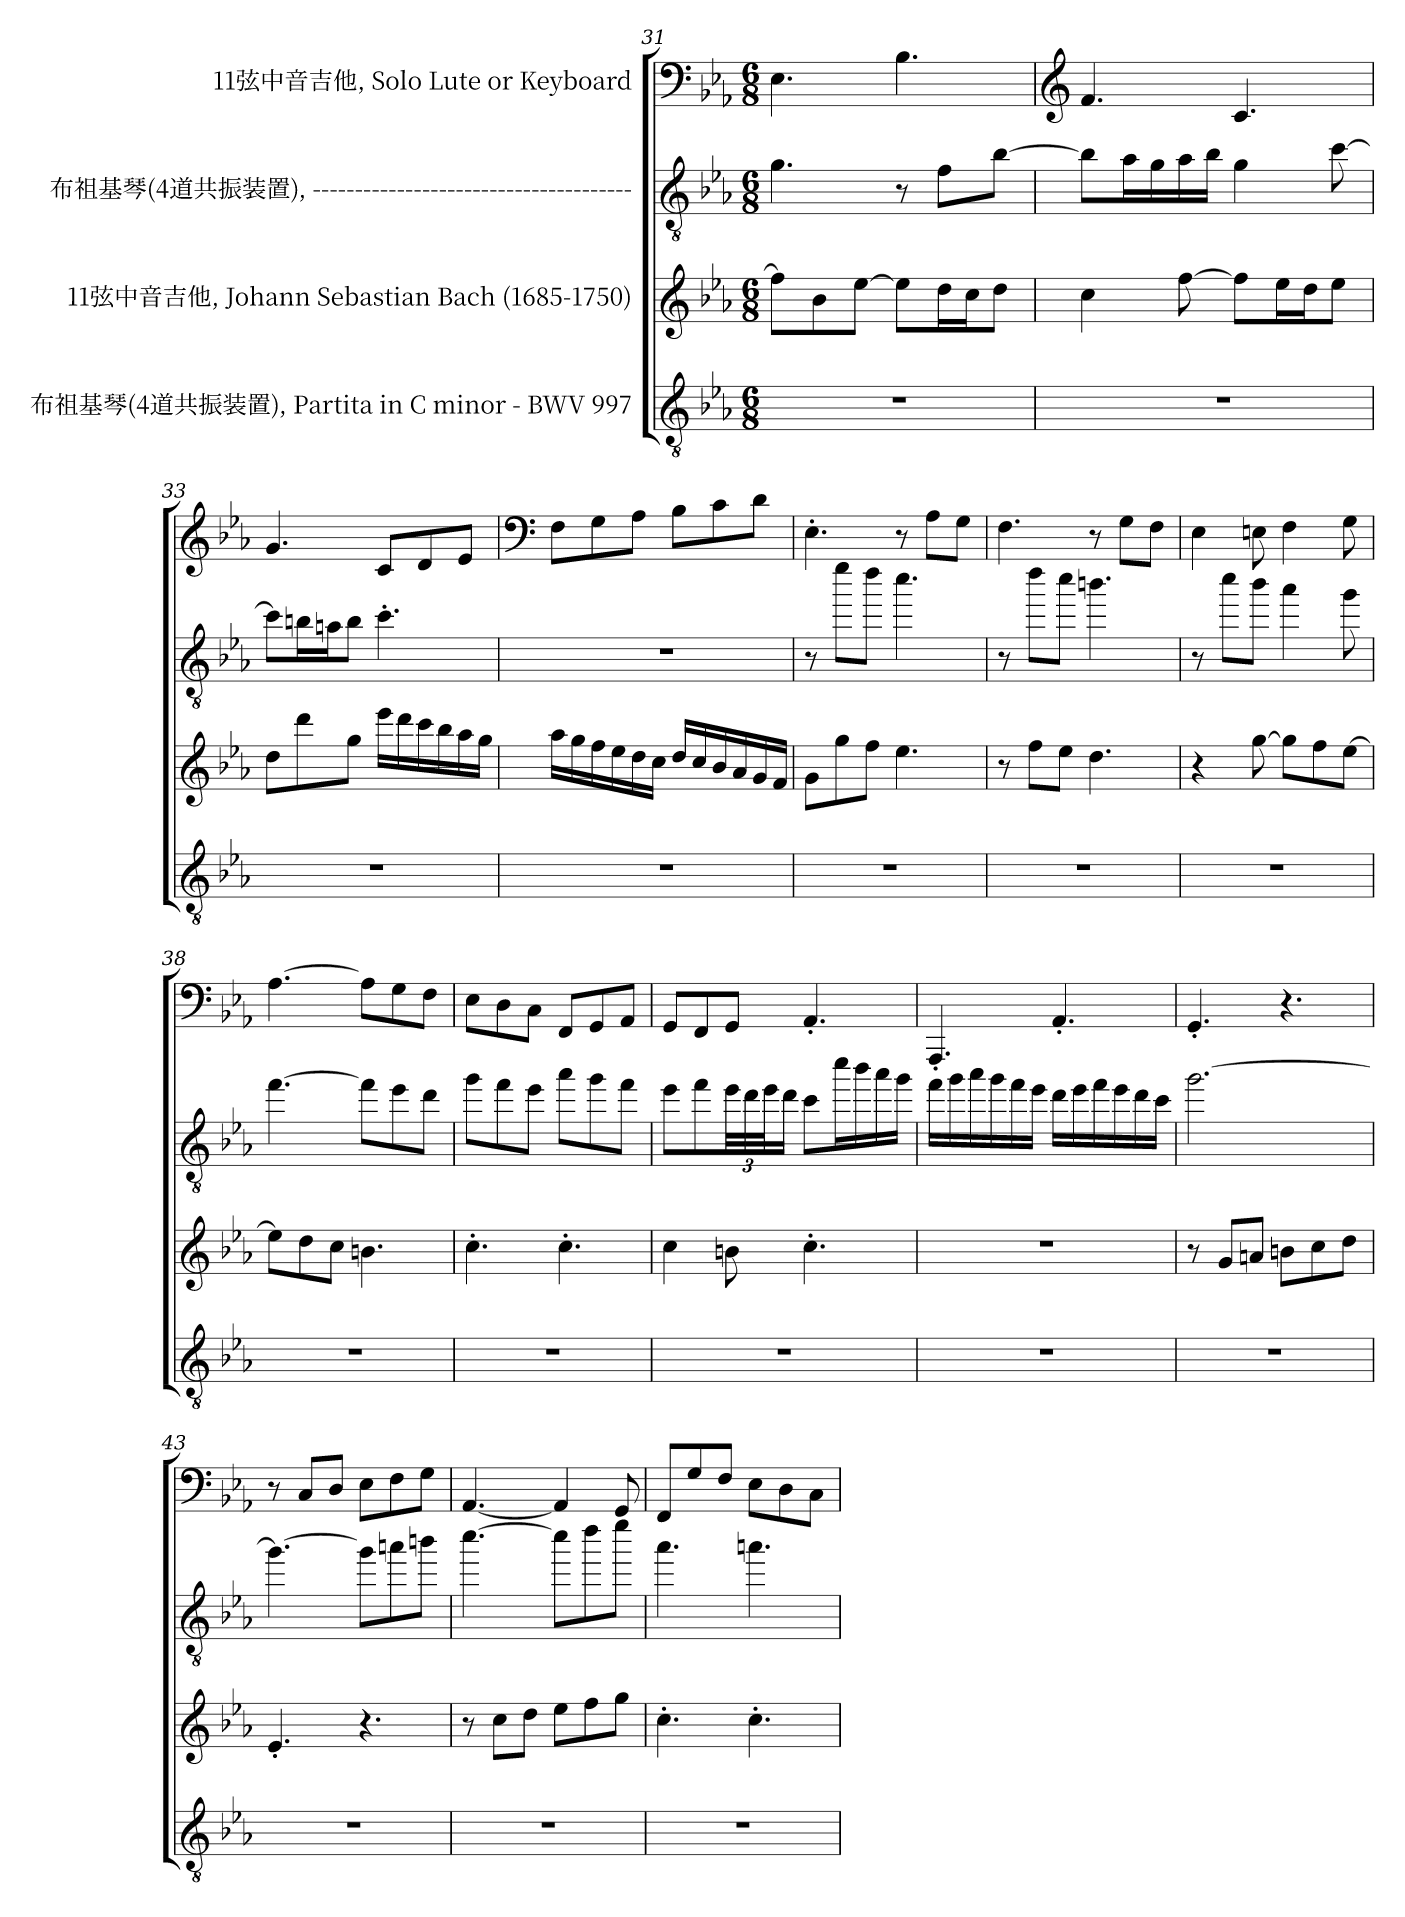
**kern	**kern	**kern	**kern
*part4	*part3	*part2	*part1
*staff4	*staff3	*staff2	*staff1
*I"布祖基琴(4道共振装置), Partita in C minor - BWV 997	*I"11弦中音吉他, Johann Sebastian Bach  (1685-1750)	*I"布祖基琴(4道共振装置), --------------------------------------	*I"11弦中音吉他, Solo Lute or Keyboard
!!LO:PB:g=z
*clefGv2	*clefG2	*clefGv2	*clefF4
*k[b-e-a-]	*k[b-e-a-]	*k[b-e-a-]	*k[b-e-a-]
*M6/8	*M6/8	*M6/8	*M6/8
=31	=31	=31	=31
2.r	8ff\L]	4.g\	4.E-\
.	8b-\	.	.
.	[8ee-\J	.	.
.	8ee-\L]	8r	4.B-\
.	16dd\L	8f\L	.
.	16cc\J	.	.
.	8dd\J	[8b-\J	.
=32	=32	=32	=32
*	*	*	*clefG2
2.r	4cc\	8b-\L]	4.f/
.	.	16a-\L	.
.	.	16g\	.
.	[8ff\	16a-\	.
.	.	16b-\JJ	.
.	8ff\L]	4g\	4.c/
.	16ee-\L	.	.
.	16dd\J	.	.
.	8ee-\J	[8cc\	.
=33	=33	=33	=33
2.r	8dd\L	8cc\L]	4.g/
.	8ddd\	16bn\L	.
.	.	16an\J	.
.	8gg\J	8b\J	.
.	16eee-\LL	4.cc'\	8c/L
.	16ddd\	.	.
.	16ccc\	.	8d/
.	16bb-\	.	.
.	16aa-\	.	8e-/J
.	16gg\JJ	.	.
!!LO:LB:g=z
=34	=34	=34	=34
*	*	*	*clefF4
2.r	16aa-\LL	2.r	8F\L
.	16gg\	.	.
.	16ff\	.	8G\
.	16ee-\	.	.
.	16dd\	.	8A-\J
.	16cc\JJ	.	.
.	16dd/LL	.	8B-\L
.	16cc/	.	.
.	16b-/	.	8c\
.	16a-/	.	.
.	16g/	.	8d\J
.	16f/JJ	.	.
=35	=35	=35	=35
2.r	8g\L	8r	4.E-'\
.	8gg\	8eee-\L	.
.	8ff\J	8ddd\J	.
.	4.ee-\	4.ccc\	8r
.	.	.	8A-\L
.	.	.	8G\J
=36	=36	=36	=36
2.r	8r	8r	4.F\
.	8ff\L	8ddd\L	.
.	8ee-\J	8ccc\J	.
.	4.dd\	4.bbn\	8r
.	.	.	8G\L
.	.	.	8F\J
=37	=37	=37	=37
2.r	4r	8r	4E-\
.	.	8ccc\L	.
.	[8gg\	8bb-\J	8En\
.	8gg\L]	4aa-\	4F\
.	8ff\	.	.
.	[8ee-\J	8gg\	8G\
!!LO:LB:g=z
=38	=38	=38	=38
2.r	8ee-\L]	[4.ff\	[4.A-\
.	8dd\	.	.
.	8cc\J	.	.
.	4.bn\	8ff\L]	8A-\L]
.	.	8ee-\	8G\
.	.	8dd\J	8F\J
=39	=39	=39	=39
2.r	4.cc'\	8gg\L	8E-\L
.	.	8ff\	8D\
.	.	8ee-\J	8C\J
.	4.cc'\	8aa-\L	8FF/L
.	.	8gg\	8GG/
.	.	8ff\J	8AA-/J
=40	=40	=40	=40
2.r	4cc\	8ee-\L	8GG/L
.	.	8ff\	8FF/
*	*	*Xbrackettup	*
.	8bn\	48ee-\LL	8GG/J
.	.	48dd\	.
.	.	48ee-\J	.
.	.	16dd\JJ	.
.	4.cc'\	8cc\L	4.AA-'/
.	.	16ccc\L	.
.	.	16bb-\	.
.	.	16aa-\	.
.	.	16gg\JJ	.
!!LO:PB:g=z
=41	=41	=41	=41
2.r	2.r	16ff\LL	4.AAA-'/
.	.	16gg\	.
.	.	16aa-\	.
.	.	16gg\	.
.	.	16ff\	.
.	.	16ee-\JJ	.
.	.	16dd\LL	4.AA-'/
.	.	16ee-\	.
.	.	16ff\	.
.	.	16ee-\	.
.	.	16dd\	.
.	.	16cc\JJ	.
=42	=42	=42	=42
2.r	8r	[2.gg\	4.GG'/
.	8g/L	.	.
.	8an/J	.	.
.	8bn\L	.	4.r
.	8cc\	.	.
.	8dd\J	.	.
=43	=43	=43	=43
2.r	4.e-'/	4.gg\_	8r
.	.	.	8C/L
.	.	.	8D/J
.	4.r	8gg\L]	8E-\L
.	.	8aan\	8F\
.	.	8bbn\J	8G\J
!!LO:LB:g=z
=44	=44	=44	=44
2.r	8r	[4.ccc\	[4.AA-/
.	8cc\L	.	.
.	8dd\J	.	.
.	8ee-\L	8ccc\L]	4AA-/]
.	8ff\	8ddd\	.
.	8gg\J	8eee-\J	8GG/
=45	=45	=45	=45
2.r	4.cc'\	4.aa-\	8FF/L
.	.	.	8G/
.	.	.	8F/J
.	4.cc'\	4.aan\	8E-\L
.	.	.	8D\
.	.	.	8C\J
=	=	=	=
*-	*-	*-	*-
